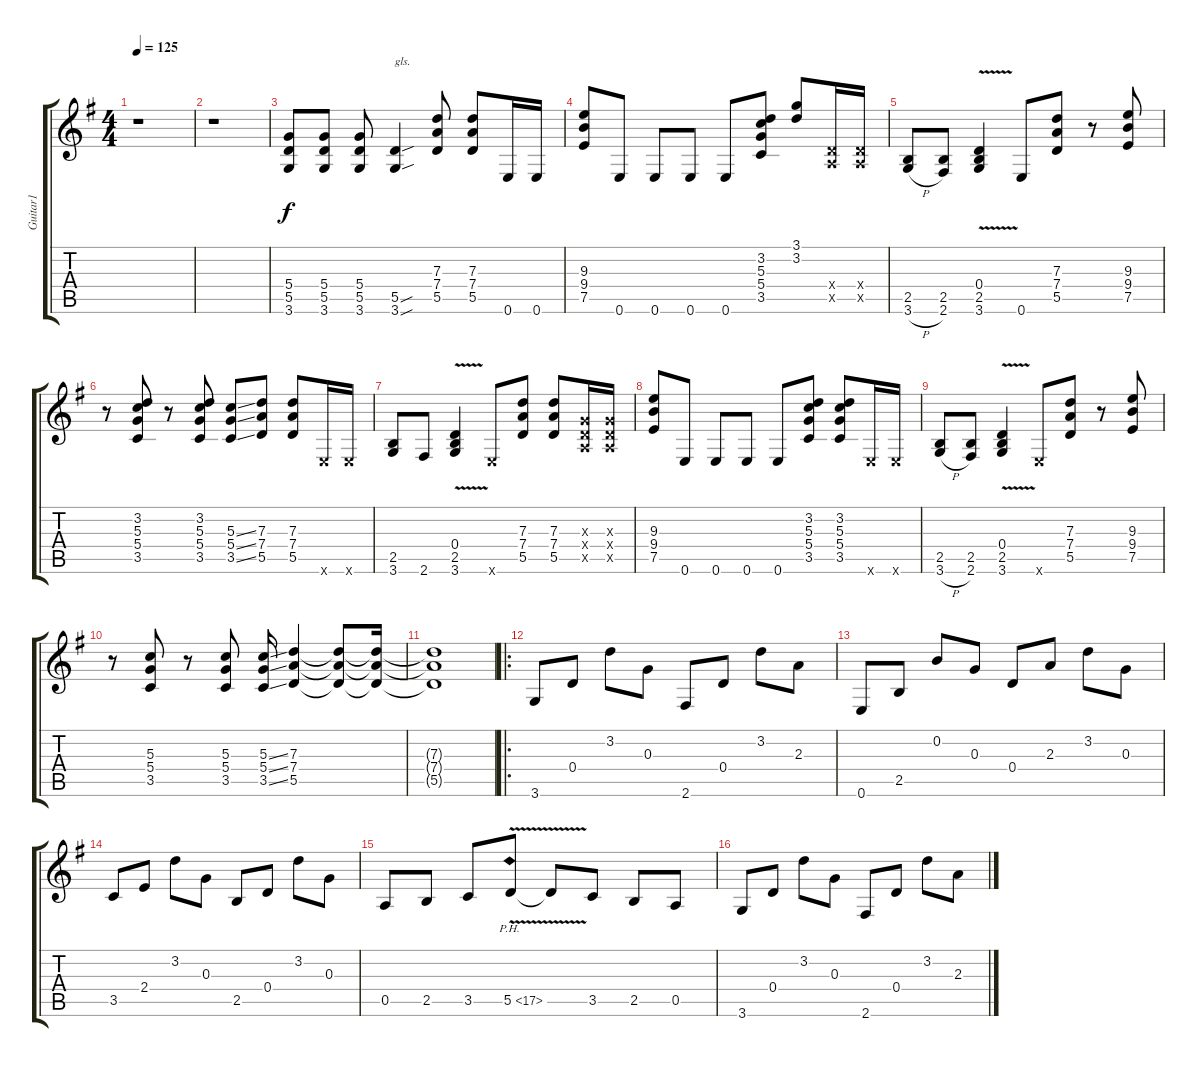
\track ("Guitar1" "Guitar1") {instrument overdrivenguitar}
\staff {score tabs}
\tuning (E4 B3 G3 D3 A2 E2) {hide}
\ts (4 4)
\tempo 125
\clef g2
\ks g
r.1{dy f instrument overdrivenguitar} |
r.1 |
(5.4 5.5 3.6).8 (5.4 5.5 3.6).8 (5.4 5.5 3.6).8 (5.5{sou} 3.6{sou}).4{txt "gls."} (7.3 7.4 5.5).8 (7.3 7.4 5.5).8 0.6.16 0.6.16 |
(9.3 9.4 7.5).8 0.6.8 0.6.8 0.6.8 0.6.8 (3.2 5.3 5.4 3.5).8 (3.1 3.2).8 (0.4{x} 0.5{x}).16 (0.4{x} 0.5{x}).16 |
(2.5 3.6{h}).8 (2.5 2.6).8 (0.4 2.5 3.6{v}).4 0.6.8 (7.3 7.4 5.5).8 r.8 (9.3 9.4 7.5).8 |
r.8 (3.2 5.3 5.4 3.5).8 r.8 (3.2 5.3 5.4 3.5).8 (5.3{ss} 5.4{ss} 3.5{ss}).8 (7.3 7.4 5.5).8 (7.3 7.4 5.5).8 0.6{x}.16 0.6{x}.16 |
(2.5 3.6).8 2.6.8 (0.4 2.5 3.6{v}).4 0.6{x}.8 (7.3 7.4 5.5).8 (7.3 7.4 5.5).8 (0.3{x} 0.4{x} 0.5{x}).16 (0.3{x} 0.4{x} 0.5{x}).16 |
(9.3 9.4 7.5).8 0.6.8 0.6.8 0.6.8 0.6.8 (3.2 5.3 5.4 3.5).8 (3.2 5.3 5.4 3.5).8 0.6{x}.16 0.6{x}.16 |
(2.5 3.6{h}).8 (2.5 2.6).8 (0.4 2.5 3.6{v}).4 0.6{x}.8 (7.3 7.4 5.5).8 r.8 (9.3 9.4 7.5).8 |
r.8 (5.3 5.4 3.5).8 r.8 (5.3 5.4 3.5).8 (5.3{ss} 5.4{ss} 3.5{ss}).16 (7.3 7.4 5.5).4 (7.3{t} 7.4{t} 5.5{t}).8 (7.3{t} 7.4{t} 5.5{t}).16 |
(7.3{t} 7.4{t} 5.5{t}).1 |
\ro
3.6.8 0.4.8 3.2.8 0.3.8 2.6.8 0.4.8 3.2.8 2.3.8 |
0.6.8 2.5.8 0.2.8 0.3.8 0.4.8 2.3.8 3.2.8 0.3.8 |
3.5.8 2.4.8 3.2.8 0.3.8 2.5.8 0.4.8 3.2.8 0.3.8 |
0.5.8 2.5.8 3.5.8 5.5{ph 12 v}.8 5.5{t}.8 3.5.8 2.5.8 0.5.8 |
3.6.8 0.4.8 3.2.8 0.3.8 2.6.8 0.4.8 3.2.8 2.3.8
